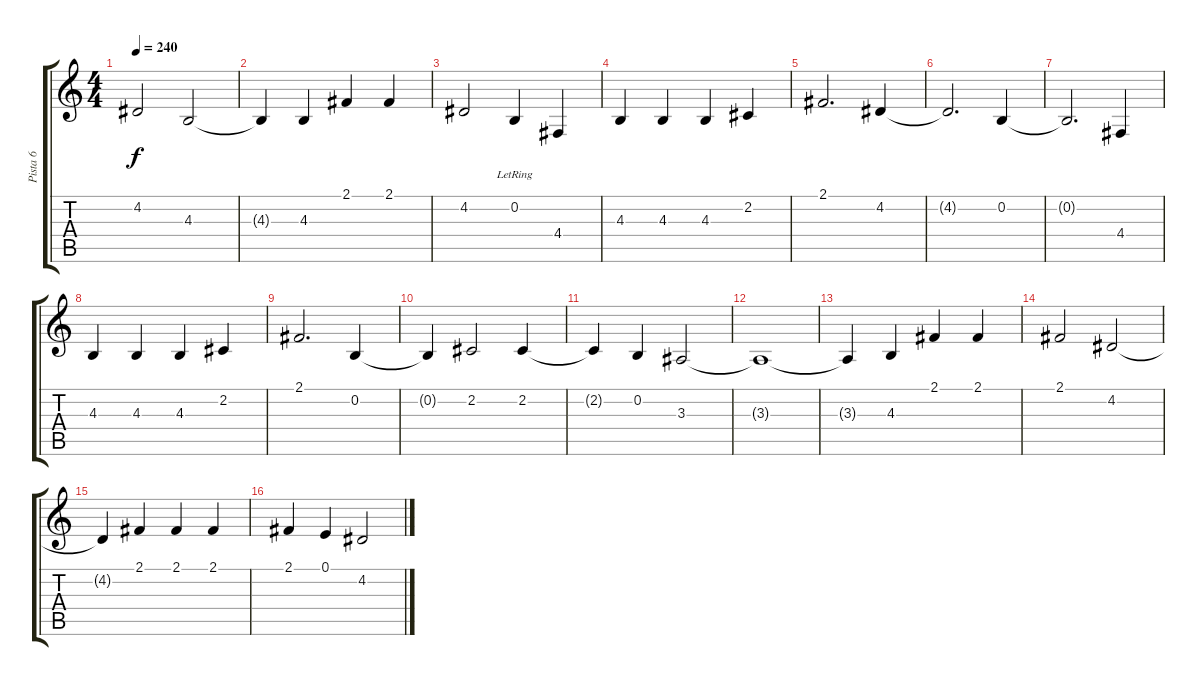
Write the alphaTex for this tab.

\track ("Pista 6" "Pista 6") {instrument electricgrandpiano}
\staff {score tabs}
\tuning (E4 B3 G3 D3 A2 E2) {hide}
\ts (4 4)
\tempo 240
\clef g2
\ks c
4.2.2{dy f} 4.3.2 |
4.3{t}.4 4.3.4 2.1.4 2.1.4 |
4.2.2 0.2{lr}.4 4.4.4 |
4.3.4 4.3.4 4.3.4 2.2.4 |
2.1.2{d} 4.2.4 |
4.2{t}.2{d} 0.2.4 |
0.2{t}.2{d} 4.4.4 |
4.3.4 4.3.4 4.3.4 2.2.4 |
2.1.2{d} 0.2.4 |
0.2{t}.4 2.2.2 2.2.4 |
2.2{t}.4 0.2.4 3.3.2 |
3.3{t}.1 |
3.3{t}.4 4.3.4 2.1.4 2.1.4 |
2.1.2 4.2.2 |
4.2{t}.4 2.1.4 2.1.4 2.1.4 |
2.1.4 0.1.4 4.2.2
